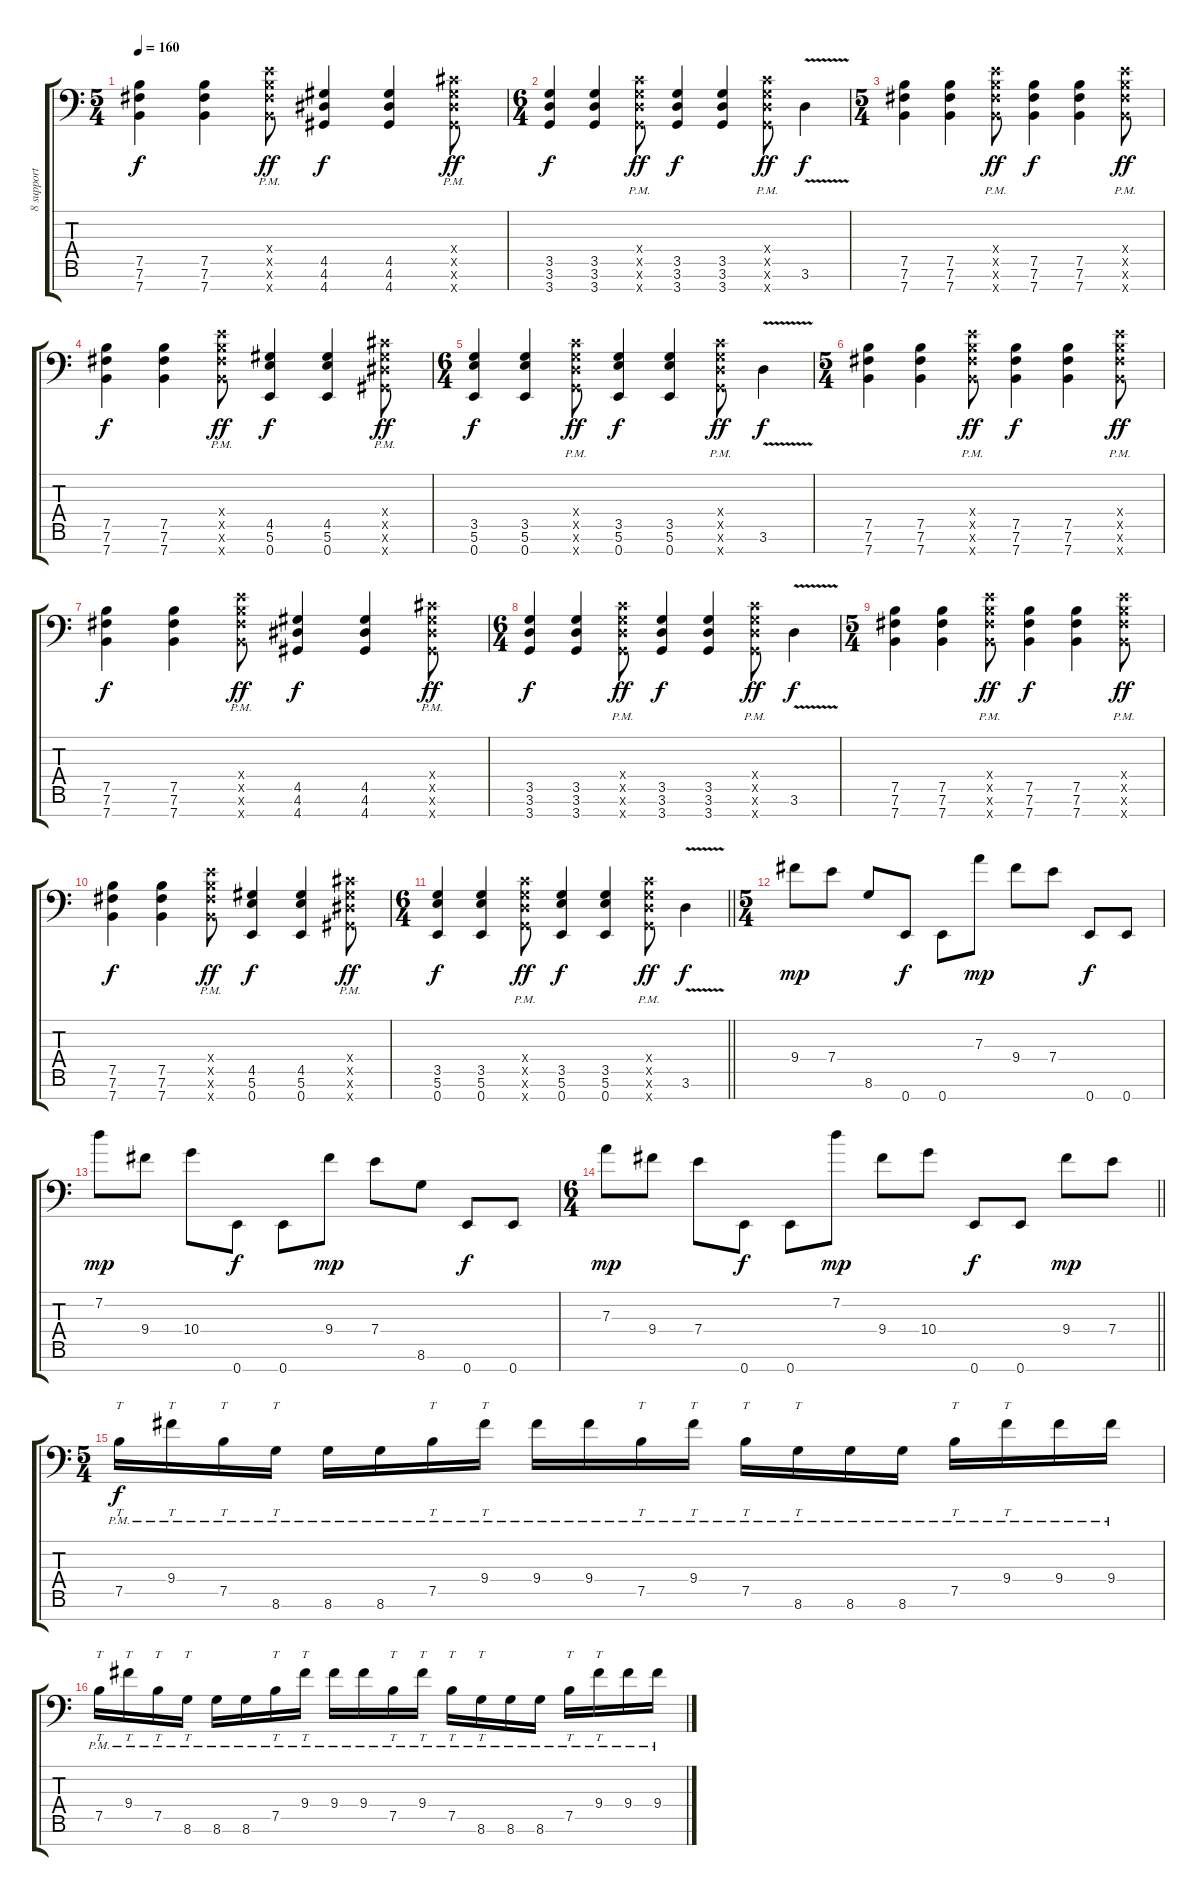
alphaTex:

\track ("8 support" "8 support") {instrument distortionguitar}
\staff {score tabs}
\tuning (B3 G3 D3 A2 E2 B1 E1) {hide}
\ts (5 4)
\tempo 160
\clef f4
\ks c
(7.5 7.6 7.7).4{dy f} (7.5 7.6 7.7).4 (7.4{x} 7.5{pm x} 7.6{pm x} 7.7{pm x}).8{dy ff} (4.5 4.6 4.7).4{dy f} (4.5 4.6 4.7).4 (4.4{x} 4.5{x} 4.6{x} 4.7{pm x}).8{dy ff} |
\ts (6 4)
(3.5 3.6 3.7).4{dy f} (3.5 3.6 3.7).4 (3.4{x} 3.5{pm x} 3.6{pm x} 3.7{pm x}).8{dy ff} (3.5 3.6 3.7).4{dy f} (3.5 3.6 3.7).4 (3.4{x} 3.5{pm x} 3.6{pm x} 3.7{pm x}).8{dy ff} 3.6{v}.4{dy f} |
\ts (5 4)
(7.5 7.6 7.7).4 (7.5 7.6 7.7).4 (7.4{x} 7.5{pm x} 7.6{pm x} 7.7{pm x}).8{dy ff} (7.5 7.6 7.7).4{dy f} (7.5 7.6 7.7).4 (7.4{x} 7.5{pm x} 7.6{pm x} 7.7{pm x}).8{dy ff} |
(7.5 7.6 7.7).4{dy f} (7.5 7.6 7.7).4 (7.4{x} 7.5{pm x} 7.6{pm x} 7.7{pm x}).8{dy ff} (4.5 5.6 0.7).4{dy f} (4.5 5.6 0.7).4 (4.4{x} 4.5{x} 4.6{x} 4.7{pm x}).8{dy ff} |
\ts (6 4)
(3.5 5.6 0.7).4{dy f} (3.5 5.6 0.7).4 (3.4{x} 3.5{pm x} 3.6{pm x} 3.7{pm x}).8{dy ff} (3.5 5.6 0.7).4{dy f} (3.5 5.6 0.7).4 (3.4{x} 3.5{pm x} 3.6{pm x} 3.7{pm x}).8{dy ff} 3.6{v}.4{dy f} |
\ts (5 4)
(7.5 7.6 7.7).4 (7.5 7.6 7.7).4 (7.4{x} 7.5{pm x} 7.6{pm x} 7.7{pm x}).8{dy ff} (7.5 7.6 7.7).4{dy f} (7.5 7.6 7.7).4 (7.4{x} 7.5{pm x} 7.6{pm x} 7.7{pm x}).8{dy ff} |
(7.5 7.6 7.7).4{dy f} (7.5 7.6 7.7).4 (7.4{x} 7.5{pm x} 7.6{pm x} 7.7{pm x}).8{dy ff} (4.5 4.6 4.7).4{dy f} (4.5 4.6 4.7).4 (4.4{x} 4.5{x} 4.6{x} 4.7{pm x}).8{dy ff} |
\ts (6 4)
(3.5 3.6 3.7).4{dy f} (3.5 3.6 3.7).4 (3.4{x} 3.5{pm x} 3.6{pm x} 3.7{pm x}).8{dy ff} (3.5 3.6 3.7).4{dy f} (3.5 3.6 3.7).4 (3.4{x} 3.5{pm x} 3.6{pm x} 3.7{pm x}).8{dy ff} 3.6{v}.4{dy f} |
\ts (5 4)
(7.5 7.6 7.7).4 (7.5 7.6 7.7).4 (7.4{x} 7.5{pm x} 7.6{pm x} 7.7{pm x}).8{dy ff} (7.5 7.6 7.7).4{dy f} (7.5 7.6 7.7).4 (7.4{x} 7.5{pm x} 7.6{pm x} 7.7{pm x}).8{dy ff} |
(7.5 7.6 7.7).4{dy f} (7.5 7.6 7.7).4 (7.4{x} 7.5{pm x} 7.6{pm x} 7.7{pm x}).8{dy ff} (4.5 5.6 0.7).4{dy f} (4.5 5.6 0.7).4 (4.4{x} 4.5{x} 4.6{x} 4.7{pm x}).8{dy ff} |
\ts (6 4)
\barLineRight lightlight
(3.5 5.6 0.7).4{dy f} (3.5 5.6 0.7).4 (3.4{x} 3.5{pm x} 3.6{pm x} 3.7{pm x}).8{dy ff} (3.5 5.6 0.7).4{dy f} (3.5 5.6 0.7).4 (3.4{x} 3.5{pm x} 3.6{pm x} 3.7{pm x}).8{dy ff} 3.6{v}.4{dy f} |
\ts (5 4)
\section ("" "")
9.4.8{dy mp volume 13 balance 8} 7.4.8 8.6.8 0.7.8{dy f} 0.7.8 7.3.8{dy mp} 9.4.8 7.4.8 0.7.8{dy f} 0.7.8 |
7.2.8{dy mp} 9.4.8 10.4.8 0.7.8{dy f} 0.7.8 9.4.8{dy mp} 7.4.8 8.6.8 0.7.8{dy f} 0.7.8 |
\ts (6 4)
\barLineRight lightlight
7.3.8{dy mp} 9.4.8 7.4.8 0.7.8{dy f} 0.7.8 7.2.8{dy mp} 9.4.8 10.4.8 0.7.8{dy f} 0.7.8 9.4.8{dy mp} 7.4.8 |
\ts (5 4)
\section ("" "")
7.5{pm}.16{tt dy f volume 16 balance 3} 9.4{pm}.16{tt} 7.5{pm}.16{tt} 8.6{pm}.16{tt} 8.6{pm}.16 8.6{pm}.16 7.5{pm}.16{tt} 9.4{pm}.16{tt} 9.4{pm}.16 9.4{pm}.16 7.5{pm}.16{tt} 9.4{pm}.16{tt} 7.5{pm}.16{tt} 8.6{pm}.16{tt} 8.6{pm}.16 8.6{pm}.16 7.5{pm}.16{tt} 9.4{pm}.16{tt} 9.4{pm}.16 9.4{pm}.16 |
7.5{pm}.16{tt} 9.4{pm}.16{tt} 7.5{pm}.16{tt} 8.6{pm}.16{tt} 8.6{pm}.16 8.6{pm}.16 7.5{pm}.16{tt} 9.4{pm}.16{tt} 9.4{pm}.16 9.4{pm}.16 7.5{pm}.16{tt} 9.4{pm}.16{tt} 7.5{pm}.16{tt} 8.6{pm}.16{tt} 8.6{pm}.16 8.6{pm}.16 7.5{pm}.16{tt} 9.4{pm}.16{tt} 9.4{pm}.16 9.4{pm}.16
